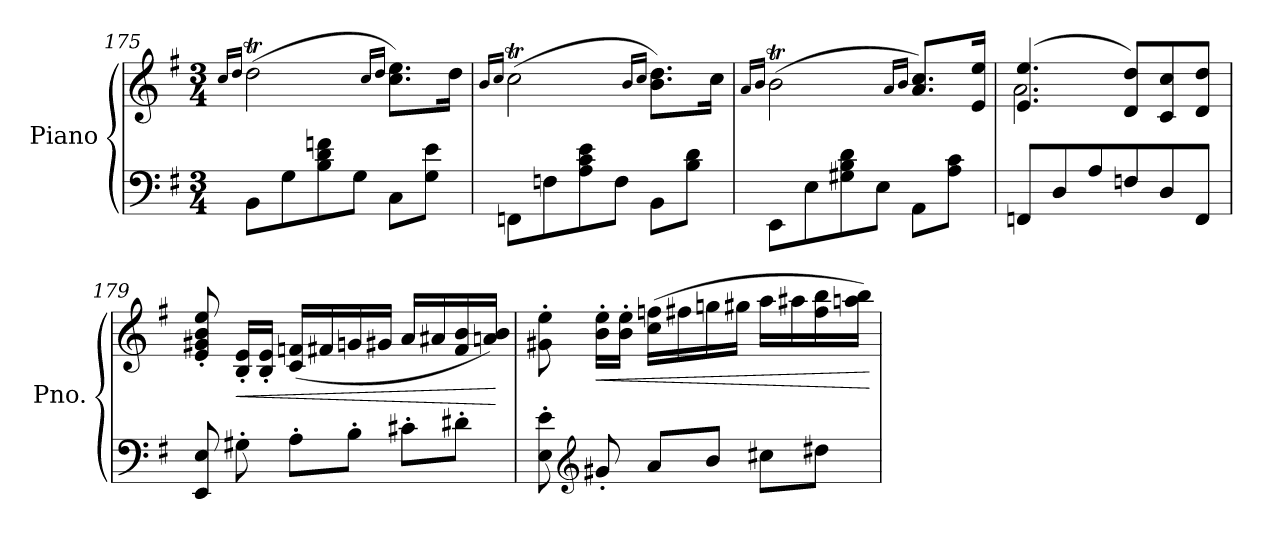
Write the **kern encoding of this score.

**kern	**kern	**dynam
*part1	*part1	*part1
*staff2	*staff1	*staff1/2
*I"Piano	*	*
*I'Pno.	*	*
*clefF4	*clefG2	*
*k[f#]	*k[f#]	*
*M3/4	*M3/4	*
=175	=175	=175
.	16qcc/LL	.
.	16qdd/JJ	.
8BB\L	(>2ddT\	.
8G\	.	.
8B\ 8d\ 8fn\	.	.
8G\J	.	.
.	16qcc/LL	.
.	16qdd/JJ	.
8C\L	8.cc\ 8.ee\L)	.
8G\ 8e\J	.	.
.	16dd\Jk	.
!!LO:LB:g=z
=176	=176	=176
.	16qb/LL	.
.	16qcc/JJ	.
8FFn\L	(>2ccT\	.
8Fn\	.	.
8A\ 8c\ 8e\	.	.
8F\J	.	.
.	16qb/LL	.
.	16qcc/JJ	.
8BB\L	8.b\ 8.dd\L)	.
8B\ 8d\J	.	.
.	16cc\Jk	.
=177	=177	=177
.	16qa/LL	.
.	16qb/JJ	.
8EE\L	(>2bt\	.
8E\	.	.
8G#X\ 8B\ 8d\	.	.
8E\J	.	.
.	16qa/LL	.
.	16qb/JJ	.
8AA\L	8.a/ 8.cc/L)	.
8A\ 8c\J	.	.
.	16e/ 16ee/Jk	.
=178	=178	=178
*	*^	*
8FFn/L	(>4.e/ 4.ee/	2.a\	.
8D/	.	.	.
8A/	.	.	.
8Fn/	8d/ 8dd/L)	.	.
8D/	8c/ 8cc/	.	.
8FF/J	8d/ 8dd/J	.	.
*	*v	*v	*
=179	=179	=179
*	*MM120	*
!	!	!LO:DY:b
!	!	!LO:DY:n=1:a
!	!	!LO:DY:n=2:b
8EE/ 8E/	8e/' 8g#X/' 8b/' 8ee/'	fz other-dynamics other-dynamics
!	!	!LO:HP:b
8G#X'\	16B/' 16e/'LL	<
.	16B/' 16e/'JJ	.
8A'\L	(<16c/ 16fn/LL	.
.	16f#X/	.
8B'\J	16gn/	.
.	16g#X/JJ	.
8c#X'\L	16a/LL	.
.	16a#X/	.
8d#X'\J	16f#/ 16b/	.
.	16an/ 16b/JJ)	.
.	.	[
!!LO:LB:g=z
=180	=180	=180
8E\' 8e\'	8g#X\' 8ee\'	.
*clefG2	*	*
!	!	!LO:HP:b
8g#X'/	16b\' 16ee\'LL	<
.	16b\' 16ee\'JJ	.
8a/L	(>16cc\ 16ffn\LL	.
.	16ff#X\	.
8b/J	16ggn\	.
.	16gg#X\JJ	.
8cc#X\L	16aa\LL	.
.	16aa#X\	.
8dd#X\J	16ff#\ 16bb\	.
.	16aan\ 16bb\JJ)	.
.	.	[
=	=	=
*-	*-	*-
